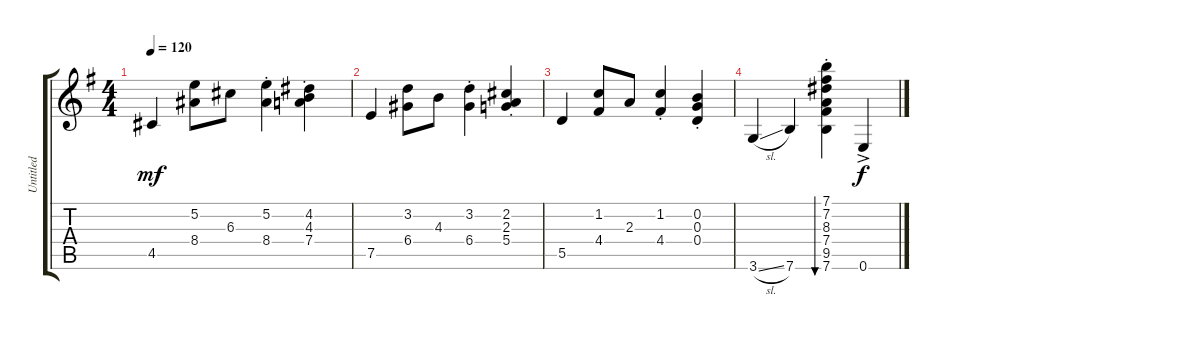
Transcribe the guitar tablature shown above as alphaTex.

\track ("Untitled" "Untitled") {instrument acousticguitarsteel}
\staff {score tabs}
\tuning (E4 B3 G3 D3 A2 E2) {hide}
\ts (4 4)
\tempo 120
\clef g2
\ks g
4.5.4{dy mf} (5.2 8.4).8 6.3.8 (5.2{st} 8.4{st}).4 (4.2{st} 4.3{st} 7.4{st}).4 |
7.5.4 (3.2 6.4).8 4.3.8 (3.2{st} 6.4{st}).4 (2.2{st} 2.3{st} 5.4{st}).4 |
5.5.4 (1.2 4.4).8 2.3.8 (1.2{st} 4.4{st}).4 (0.2{st} 0.3{st} 0.4{st}).4 |
3.6{sl}.4 7.6.4 (7.1{st} 7.2{st} 8.3{st} 7.4{st} 9.5{st} 7.6{st}).4{bu 30} 0.6{ac}.4{dy f}
